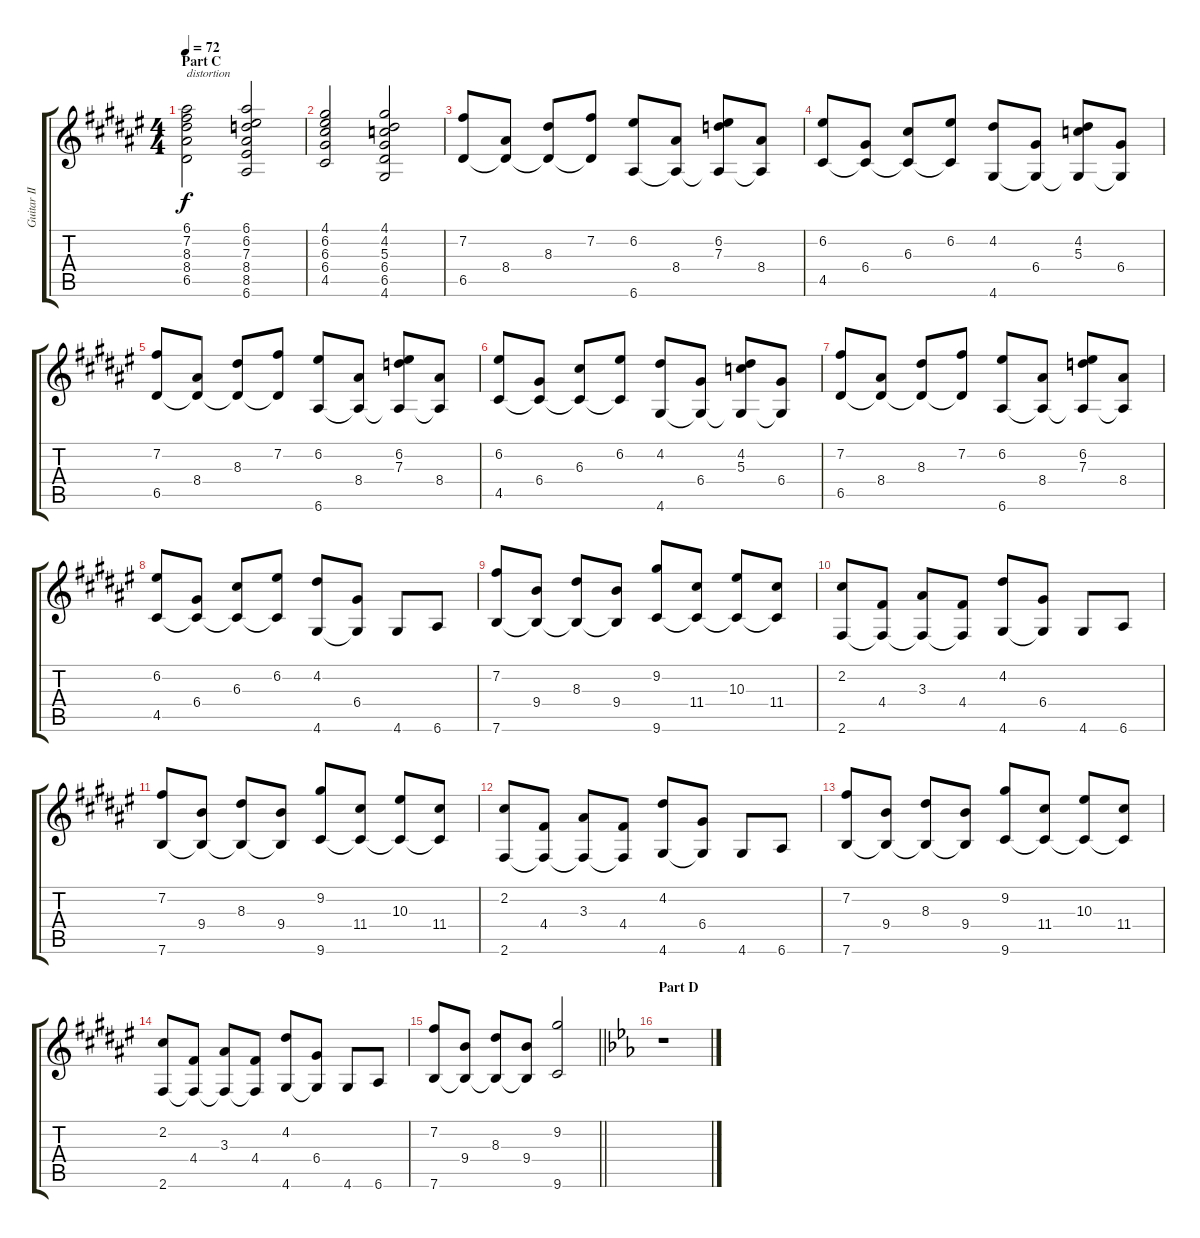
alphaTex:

\track ("Guitar II (Inoran)" "Guitar II ") {instrument distortionguitar}
\staff {score tabs}
\tuning (E4 B3 G3 D3 A2 E2) {hide}
\ts (4 4)
\section ("" "Part C")
\tempo 72
\clef g2
\ks f#
(6.1 7.2 8.3 8.4 6.5).2{txt "distortion" dy f instrument distortionguitar} (6.1 6.2 7.3 8.4 8.5 6.6).2 |
(4.1 6.2 6.3 6.4 4.5).2 (4.1 4.2 5.3 6.4 6.5 4.6).2 |
(7.2 6.5).8 (8.4 6.5{t}).8 (8.3 6.5{t}).8 (7.2 6.5{t}).8 (6.2 6.6).8 (8.4 6.6{t}).8 (6.2 7.3 6.6{t}).8 (8.4 6.6{t}).8 |
(6.2 4.5).8 (6.4 4.5{t}).8 (6.3 4.5{t}).8 (6.2 4.5{t}).8 (4.2 4.6).8 (6.4 4.6{t}).8 (4.2 5.3 4.6{t}).8 (6.4 4.6{t}).8 |
(7.2 6.5).8 (8.4 6.5{t}).8 (8.3 6.5{t}).8 (7.2 6.5{t}).8 (6.2 6.6).8 (8.4 6.6{t}).8 (6.2 7.3 6.6{t}).8 (8.4 6.6{t}).8 |
(6.2 4.5).8 (6.4 4.5{t}).8 (6.3 4.5{t}).8 (6.2 4.5{t}).8 (4.2 4.6).8 (6.4 4.6{t}).8 (4.2 5.3 4.6{t}).8 (6.4 4.6{t}).8 |
(7.2 6.5).8 (8.4 6.5{t}).8 (8.3 6.5{t}).8 (7.2 6.5{t}).8 (6.2 6.6).8 (8.4 6.6{t}).8 (6.2 7.3 6.6{t}).8 (8.4 6.6{t}).8 |
(6.2 4.5).8 (6.4 4.5{t}).8 (6.3 4.5{t}).8 (6.2 4.5{t}).8 (4.2 4.6).8 (6.4 4.6{t}).8 4.6.8 6.6.8 |
(7.2 7.6).8 (9.4 7.6{t}).8 (8.3 7.6{t}).8 (9.4 7.6{t}).8 (9.2 9.6).8 (11.4 9.6{t}).8 (10.3 9.6{t}).8 (11.4 9.6{t}).8 |
(2.2 2.6).8 (4.4 2.6{t}).8 (3.3 2.6{t}).8 (4.4 2.6{t}).8 (4.2 4.6).8 (6.4 4.6{t}).8 4.6.8 6.6.8 |
(7.2 7.6).8 (9.4 7.6{t}).8 (8.3 7.6{t}).8 (9.4 7.6{t}).8 (9.2 9.6).8 (11.4 9.6{t}).8 (10.3 9.6{t}).8 (11.4 9.6{t}).8 |
(2.2 2.6).8 (4.4 2.6{t}).8 (3.3 2.6{t}).8 (4.4 2.6{t}).8 (4.2 4.6).8 (6.4 4.6{t}).8 4.6.8 6.6.8 |
(7.2 7.6).8 (9.4 7.6{t}).8 (8.3 7.6{t}).8 (9.4 7.6{t}).8 (9.2 9.6).8 (11.4 9.6{t}).8 (10.3 9.6{t}).8 (11.4 9.6{t}).8 |
(2.2 2.6).8 (4.4 2.6{t}).8 (3.3 2.6{t}).8 (4.4 2.6{t}).8 (4.2 4.6).8 (6.4 4.6{t}).8 4.6.8 6.6.8 |
\barLineRight lightlight
(7.2 7.6).8 (9.4 7.6{t}).8 (8.3 7.6{t}).8 (9.4 7.6{t}).8 (9.2 9.6).2 |
\section ("" "Part D")
\ks eb
r.1
